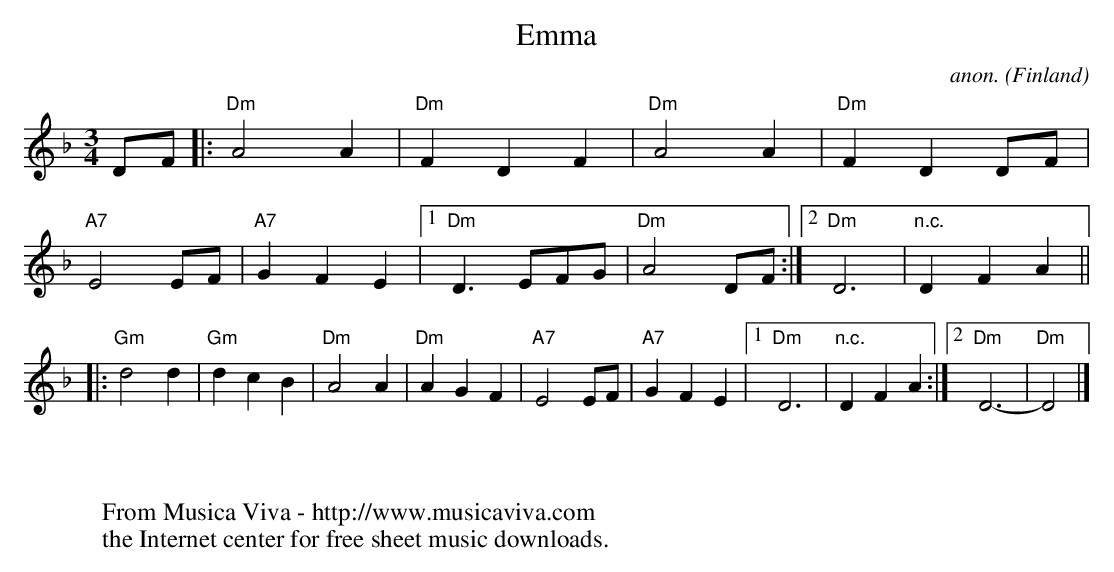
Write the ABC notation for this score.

X:1
T:Emma
C:anon.
O:Finland
M:3/4
L:1/4
K:Dm
D/F/|:"Dm"A2A|"Dm"FDF|"Dm"A2A|"Dm"FDD/F/|
"A7"E2E/F/|"A7"GFE|[1"Dm"D3/2E/F/G/|"Dm"A2D/F/:|[2"Dm"D3|"n.c."DFA||
|:"Gm"d2d|"Gm"dcB|"Dm"A2A|"Dm"AGF|"A7"E2E/F/|"A7"GFE|[1"Dm"D3|"n.c."DFA:|[2"Dm"D3-|"Dm"D2|]
W:
W:
W:  From Musica Viva - http://www.musicaviva.com
W:  the Internet center for free sheet music downloads.
